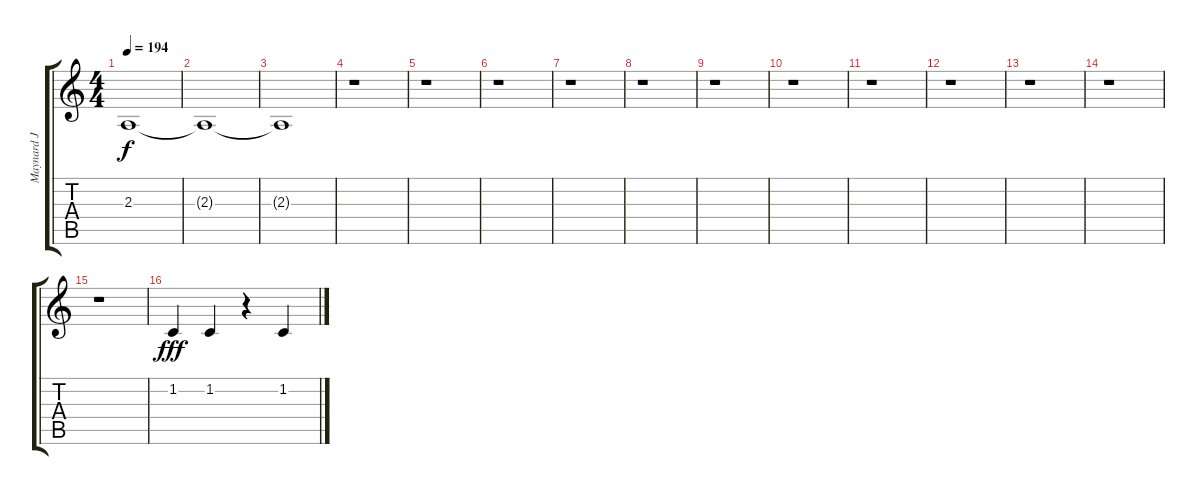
\track ("Maynard J Keenan" "Maynard J ") {instrument lead2sawtooth}
\staff {score tabs}
\tuning (E4 B3 G3 D3 A2 E2) {hide}
\ts (4 4)
\tempo 194
\clef g2
\ks c
2.3{t}.1{dy f} |
2.3{t}.1 |
2.3{t}.1 |
r.1 |
r.1 |
r.1 |
r.1 |
r.1 |
r.1 |
r.1 |
r.1 |
r.1 |
r.1 |
r.1 |
r.1 |
1.2.4{dy fff} 1.2.4 r.4 1.2.4
